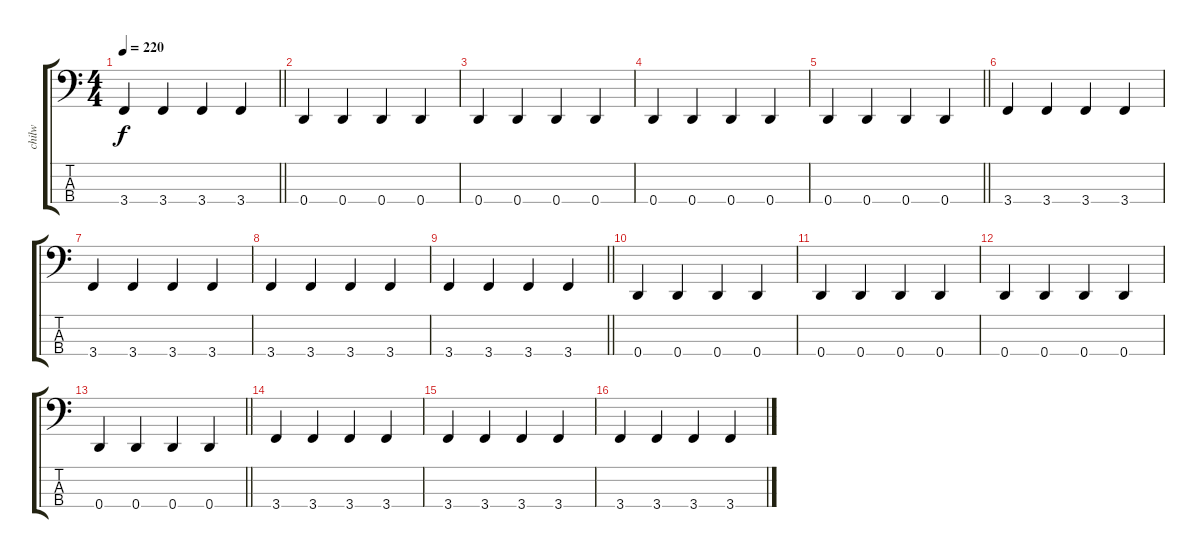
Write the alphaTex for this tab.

\track ("chilw" "chilw") {instrument electricbassfinger}
\staff {score tabs}
\tuning (G2 D2 A1 D1) {hide}
\ts (4 4)
\tempo 220
\clef f4
\barLineRight lightlight
\ks c
3.4.4{dy f} 3.4.4 3.4.4 3.4.4 |
0.4.4 0.4.4 0.4.4 0.4.4 |
0.4.4 0.4.4 0.4.4 0.4.4 |
0.4.4 0.4.4 0.4.4 0.4.4 |
\barLineRight lightlight
0.4.4 0.4.4 0.4.4 0.4.4 |
3.4.4 3.4.4 3.4.4 3.4.4 |
3.4.4 3.4.4 3.4.4 3.4.4 |
3.4.4 3.4.4 3.4.4 3.4.4 |
\barLineRight lightlight
3.4.4 3.4.4 3.4.4 3.4.4 |
0.4.4 0.4.4 0.4.4 0.4.4 |
0.4.4 0.4.4 0.4.4 0.4.4 |
0.4.4 0.4.4 0.4.4 0.4.4 |
\barLineRight lightlight
0.4.4 0.4.4 0.4.4 0.4.4 |
3.4.4 3.4.4 3.4.4 3.4.4 |
3.4.4 3.4.4 3.4.4 3.4.4 |
3.4.4 3.4.4 3.4.4 3.4.4
